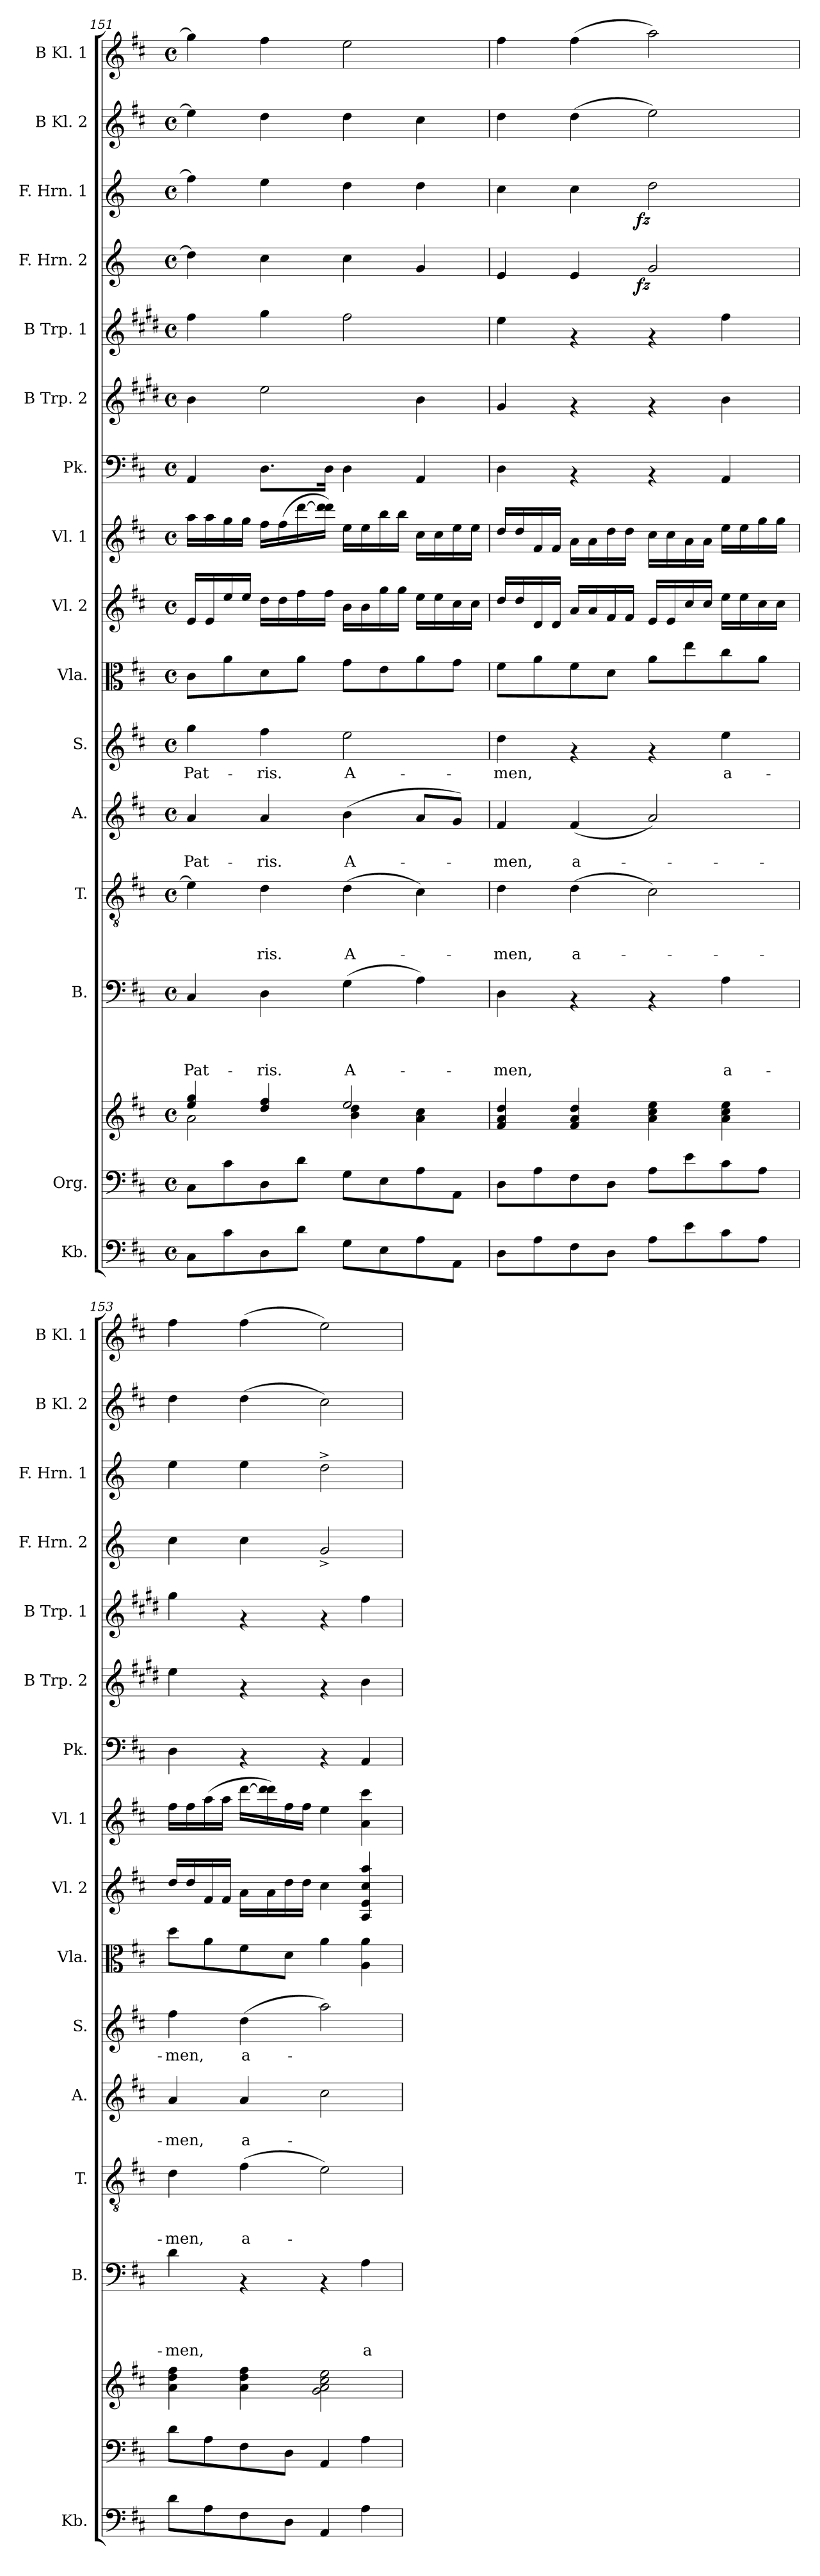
**kern	**kern	**kern	**kern	**text	**text	**text	**text	**kern	**text	**text	**text	**kern	**text	**text	**kern	**text	**kern	**kern	**kern	**kern	**kern	**kern	**kern	**dynam	**kern	**dynam	**kern	**kern
*part16	*part15	*part15	*part14	*part14	*part14	*part14	*part14	*part13	*part13	*part13	*part13	*part12	*part12	*part12	*part11	*part11	*part10	*part9	*part8	*part7	*part6	*part5	*part4	*part4	*part3	*part3	*part2	*part1
*staff17	*staff16	*staff15	*staff14	*staff14	*staff14	*staff14	*staff14	*staff13	*staff13	*staff13	*staff13	*staff12	*staff12	*staff12	*staff11	*staff11	*staff10	*staff9	*staff8	*staff7	*staff6	*staff5	*staff4	*staff4	*staff3	*staff3	*staff2	*staff1
*I"Kb.	*I"Org.	*	*I"B.	*	*	*	*	*I"T.	*	*	*	*I"A.	*	*	*I"S.	*	*I"Vla.	*I"Vl. 2	*I"Vl. 1	*I"Pk.	*I"B Trp. 2	*I"B Trp. 1	*I"F. Hrn. 2	*	*I"F. Hrn. 1	*	*I"B Kl. 2	*I"B Kl. 1
*I'Kb.	*	*	*I'B.	*	*	*	*	*I'T.	*	*	*	*I'A.	*	*	*I'S.	*	*I'Vla.	*I'Vl. 2	*I'Vl. 1	*I'Pk.	*I'B Trp. 2	*I'B Trp. 1	*I'F. Hrn. 2	*	*I'F. Hrn. 1	*	*I'B Kl. 2	*I'B Kl. 1
*clefF4	*clefF4	*clefG2	*clefF4	*	*	*	*	*clefGv2	*	*	*	*clefG2	*	*	*clefG2	*	*clefC3	*clefG2	*clefG2	*clefF4	*clefG2	*clefG2	*clefG2	*	*clefG2	*	*clefG2	*clefG2
*	*	*	*	*	*	*	*	*	*	*	*	*	*	*	*	*	*	*	*	*	*ITrd1c2	*ITrd1c2	*ITrd-1c-2	*	*ITrd-1c-2	*	*	*
*k[f#c#]	*k[f#c#]	*k[f#c#]	*k[f#c#]	*	*	*	*	*k[f#c#]	*	*	*	*k[f#c#]	*	*	*k[f#c#]	*	*k[f#c#]	*k[f#c#]	*k[f#c#]	*k[f#c#]	*k[f#c#]	*k[f#c#]	*k[f#c#]	*	*k[f#c#]	*	*k[f#c#]	*k[f#c#]
*D:	*D:	*D:	*D:	*	*	*	*	*D:	*	*	*	*D:	*	*	*D:	*	*D:	*D:	*D:	*D:	*D:	*D:	*D:	*	*D:	*	*D:	*D:
*M4/4	*M4/4	*M4/4	*M4/4	*	*	*	*	*M4/4	*	*	*	*M4/4	*	*	*M4/4	*	*M4/4	*M4/4	*M4/4	*M4/4	*M4/4	*M4/4	*M4/4	*	*M4/4	*	*M4/4	*M4/4
*met(c)	*met(c)	*met(c)	*met(c)	*	*	*	*	*met(c)	*	*	*	*met(c)	*	*	*met(c)	*	*met(c)	*met(c)	*met(c)	*met(c)	*met(c)	*met(c)	*met(c)	*	*met(c)	*	*met(c)	*met(c)
=151	=151	=151	=151	=151	=151	=151	=151	=151	=151	=151	=151	=151	=151	=151	=151	=151	=151	=151	=151	=151	=151	=151	=151	=151	=151	=151	=151	=151
*	*	*^	*	*	*	*	*	*	*	*	*	*	*	*	*	*	*	*	*	*	*	*	*	*	*	*	*	*
!	!	!	!	!	!	!	!	!LO:LY:b	!	!	!	!	!	!	!LO:LY:b	!	!LO:LY:b	!	!	!	!	!	!	!	!	!	!	!	!
8C#\L	8C#\L	4ee/ 4gg/	2a\	4C#/	.	.	.	Pat-	4e\]	.	.	.	4a/	.	Pat-	4gg\	Pat-	8c#\L	16e/LL	16aa\LL	4AA/	4a\	4ee\	4ee\]	.	4gg\]	.	4ee\]	4gg\]
.	.	.	.	.	.	.	.	.	.	.	.	.	.	.	.	.	.	.	16e/	16aa\	.	.	.	.	.	.	.	.	.
8c#\	8c#\	.	.	.	.	.	.	.	.	.	.	.	.	.	.	.	.	8a\	16ee/	16gg\	.	.	.	.	.	.	.	.	.
.	.	.	.	.	.	.	.	.	.	.	.	.	.	.	.	.	.	.	16ee/JJ	16gg\JJ	.	.	.	.	.	.	.	.	.
!	!	!	!	!	!	!	!	!LO:LY:b	!	!	!	!LO:LY:b	!	!	!LO:LY:b	!	!LO:LY:b	!	!	!	!	!	!	!	!	!	!	!	!
8D\	8D\	4dd/ 4ff#/	.	4D\	.	.	.	-ris.	4d\	.	.	-ris.	4a/	.	-ris.	4ff#\	-ris.	8d\	16dd\LL	16ff#\LL	8.D\L	2dd\	4ff#\	4dd\	.	4ff#\	.	4dd\	4ff#\
.	.	.	.	.	.	.	.	.	.	.	.	.	.	.	.	.	.	.	16dd\	(>16ff#\	.	.	.	.	.	.	.	.	.
8d\J	8d\J	.	.	.	.	.	.	.	.	.	.	.	.	.	.	.	.	8a\J	16ff#\	[<16ddd\	.	.	.	.	.	.	.	.	.
.	.	.	.	.	.	.	.	.	.	.	.	.	.	.	.	.	.	.	16ff#\JJ	16ddd\] 16ddd\JJ)	16D\Jk	.	.	.	.	.	.	.	.
!	!	!	!	!	!	!	!	!LO:LY:b	!	!	!	!LO:LY:b	!	!	!LO:LY:b	!	!LO:LY:b	!	!	!	!	!	!	!	!	!	!	!	!
8G\L	8G\L	2ee/	4b\ 4dd\	(>4G\	.	.	.	A-	(>4d\	.	.	A-	(>4b\	.	A-	2ee\	A-	8g\L	16b\LL	16ee\LL	4D\	.	2ee\	4dd\	.	4ee\	.	4dd\	2ee\
.	.	.	.	.	.	.	.	.	.	.	.	.	.	.	.	.	.	.	16b\	16ee\	.	.	.	.	.	.	.	.	.
8E\	8E\	.	.	.	.	.	.	.	.	.	.	.	.	.	.	.	.	8e\	16gg\	16bb\	.	.	.	.	.	.	.	.	.
.	.	.	.	.	.	.	.	.	.	.	.	.	.	.	.	.	.	.	16gg\JJ	16bb\JJ	.	.	.	.	.	.	.	.	.
8A\	8A\	.	4a\ 4cc#\	4A\)	.	.	.	.	4c#\)	.	.	.	8a/L	.	.	.	.	8a\	16ee\LL	16cc#\LL	4AA/	4a\	.	4a/	.	4ee\	.	4cc#\	.
.	.	.	.	.	.	.	.	.	.	.	.	.	.	.	.	.	.	.	16ee\	16cc#\	.	.	.	.	.	.	.	.	.
8AA\J	8AA\J	.	.	.	.	.	.	.	.	.	.	.	8g/J)	.	.	.	.	8g\J	16cc#\	16ee\	.	.	.	.	.	.	.	.	.
.	.	.	.	.	.	.	.	.	.	.	.	.	.	.	.	.	.	.	16cc#\JJ	16ee\JJ	.	.	.	.	.	.	.	.	.
*	*	*v	*v	*	*	*	*	*	*	*	*	*	*	*	*	*	*	*	*	*	*	*	*	*	*	*	*	*	*
=152	=152	=152	=152	=152	=152	=152	=152	=152	=152	=152	=152	=152	=152	=152	=152	=152	=152	=152	=152	=152	=152	=152	=152	=152	=152	=152	=152	=152
!	!	!	!	!	!	!	!LO:LY:b	!	!	!	!LO:LY:b	!	!	!LO:LY:b	!	!LO:LY:b	!	!	!	!	!	!	!	!	!	!	!	!
*	*	*	*	*	*	*	*	*	*	*	*	*	*	*	*	*	*	*	*	*	*	*	*^	*	*^	*	*	*
8D\L	8D\L	4f#/ 4a/ 4dd/	4D\	.	.	.	-men,	4d\	.	.	-men,	4f#/	.	-men,	4dd\	-men,	8f#\L	16dd/LL	16dd/LL	4D\	4f#/	4dd\	4f#/	4...ryy	.	4dd\	4...ryy	.	4dd\	4ff#\
.	.	.	.	.	.	.	.	.	.	.	.	.	.	.	.	.	.	16dd/	16dd/	.	.	.	.	.	.	.	.	.	.	.
8A\	8A\	.	.	.	.	.	.	.	.	.	.	.	.	.	.	.	8a\	16d/	16f#/	.	.	.	.	.	.	.	.	.	.	.
.	.	.	.	.	.	.	.	.	.	.	.	.	.	.	.	.	.	16d/JJ	16f#/JJ	.	.	.	.	.	.	.	.	.	.	.
!	!	!	!	!	!	!	!	!	!	!	!LO:LY:b	!	!	!LO:LY:b	!	!	!	!	!	!	!	!	!	!	!	!	!	!	!	!
8F#\	8F#\	4f#/ 4a/ 4dd/	4rAA	.	.	.	.	(>4d\	.	.	a-	(<4f#/	.	a-	4rf	.	8f#\	16a/LL	16a\LL	4rAA	4rf	4rf	4f#/	.	.	4dd\	.	.	(>4dd\	(>4ff#\
.	.	.	.	.	.	.	.	.	.	.	.	.	.	.	.	.	.	16a/	16a\	.	.	.	.	.	.	.	.	.	.	.
8D\J	8D\J	.	.	.	.	.	.	.	.	.	.	.	.	.	.	.	8d\J	16f#/	16dd\	.	.	.	.	.	.	.	.	.	.	.
.	.	.	.	.	.	.	.	.	.	.	.	.	.	.	.	.	.	16f#/JJ	16dd\JJ	.	.	.	.	.	.	.	.	.	.	.
!	!	!	!	!	!	!	!	!	!	!	!	!	!	!	!	!	!	!	!	!	!	!	!	!	!LO:DY:b	!	!	!LO:DY:b	!	!
.	.	.	.	.	.	.	.	.	.	.	.	.	.	.	.	.	.	.	.	.	.	.	.	2ryy	fz	.	2ryy	fz	.	.
8A\L	8A\L	4a\ 4cc#\ 4ee\	4rAA	.	.	.	.	2c#\)	.	.	.	2a/)	.	.	4rf	.	8a\L	16e/LL	16cc#\LL	4rAA	4rf	4rf	2a/	.	.	2ee\	.	.	2ee\)	2aa\)
.	.	.	.	.	.	.	.	.	.	.	.	.	.	.	.	.	.	16e/	16cc#\	.	.	.	.	.	.	.	.	.	.	.
8e\	8e\	.	.	.	.	.	.	.	.	.	.	.	.	.	.	.	8ee\	16cc#/	16a\	.	.	.	.	.	.	.	.	.	.	.
.	.	.	.	.	.	.	.	.	.	.	.	.	.	.	.	.	.	16cc#/JJ	16a\JJ	.	.	.	.	.	.	.	.	.	.	.
!	!	!	!	!	!	!	!LO:LY:b	!	!	!	!	!	!	!	!	!LO:LY:b	!	!	!	!	!	!	!	!	!	!	!	!	!	!
8c#\	8c#\	4a\ 4cc#\ 4ee\	4A\	.	.	.	a-	.	.	.	.	.	.	.	4ee\	a-	8cc#\	16ee\LL	16ee\LL	4AA/	4a\	4ee\	.	.	.	.	.	.	.	.
.	.	.	.	.	.	.	.	.	.	.	.	.	.	.	.	.	.	16ee\	16ee\	.	.	.	.	.	.	.	.	.	.	.
8A\J	8A\J	.	.	.	.	.	.	.	.	.	.	.	.	.	.	.	8a\J	16cc#\	16gg\	.	.	.	.	.	.	.	.	.	.	.
.	.	.	.	.	.	.	.	.	.	.	.	.	.	.	.	.	.	16cc#\JJ	16gg\JJ	.	.	.	.	.	.	.	.	.	.	.
.	.	.	.	.	.	.	.	.	.	.	.	.	.	.	.	.	.	.	.	.	.	.	.	32ryy	.	.	32ryy	.	.	.
=153	=153	=153	=153	=153	=153	=153	=153	=153	=153	=153	=153	=153	=153	=153	=153	=153	=153	=153	=153	=153	=153	=153	=153	=153	=153	=153	=153	=153	=153	=153
!	!	!	!	!	!	!	!LO:LY:b	!	!	!	!LO:LY:b	!	!	!LO:LY:b	!	!LO:LY:b	!	!	!	!	!	!	!	!	!	!	!	!	!	!
*	*	*	*	*	*	*	*	*	*	*	*	*	*	*	*	*	*	*	*	*	*	*	*v	*v	*	*	*	*	*	*
*	*	*	*	*	*	*	*	*	*	*	*	*	*	*	*	*	*	*	*	*	*	*	*	*	*v	*v	*	*	*
8d\L	8d\L	4a\ 4dd\ 4ff#\	4d\	.	.	.	-men,	4d\	.	.	-men,	4a/	.	-men,	4ff#\	-men,	8dd\L	16dd/LL	16ff#\LL	4D\	4dd\	4ff#\	4dd\	.	4ff#\	.	4dd\	4ff#\
.	.	.	.	.	.	.	.	.	.	.	.	.	.	.	.	.	.	16dd/	16ff#\	.	.	.	.	.	.	.	.	.
8A\	8A\	.	.	.	.	.	.	.	.	.	.	.	.	.	.	.	8a\	16f#/	(>16aa\	.	.	.	.	.	.	.	.	.
.	.	.	.	.	.	.	.	.	.	.	.	.	.	.	.	.	.	16f#/JJ	16aa\JJ	.	.	.	.	.	.	.	.	.
!	!	!	!	!	!	!	!	!	!	!	!LO:LY:b	!	!	!LO:LY:b	!	!LO:LY:b	!	!	!	!	!	!	!	!	!	!	!	!
8F#\	8F#\	4a\ 4dd\ 4ff#\	4rAA	.	.	.	.	(>4f#\	.	.	a-	4a/	.	a-	(>4dd\	a-	8f#\	16a\LL	[<16ddd\LL	4rAA	4rf	4rf	4dd\	.	4ff#\	.	(>4dd\	(>4ff#\
.	.	.	.	.	.	.	.	.	.	.	.	.	.	.	.	.	.	16a\	16ddd\] 16ddd\)	.	.	.	.	.	.	.	.	.
8D\J	8D\J	.	.	.	.	.	.	.	.	.	.	.	.	.	.	.	8d\J	16dd\	16ff#\	.	.	.	.	.	.	.	.	.
.	.	.	.	.	.	.	.	.	.	.	.	.	.	.	.	.	.	16dd\JJ	16ff#\JJ	.	.	.	.	.	.	.	.	.
4AA/	4AA/	2g\ 2a\ 2cc#\ 2ee\	4rAA	.	.	.	.	2e\)	.	.	.	2cc#\	.	.	2aa\)	.	4a\	4cc#\	4ee\	4rAA	4rf	4rf	2a^</	.	2ee^>\	.	2cc#\)	2ee\)
!	!	!	!	!	!	!	!LO:LY:b	!	!	!	!	!	!	!	!	!	!	!	!	!	!	!	!	!	!	!	!	!
4A\	4A\	.	4A\	.	.	.	a-	.	.	.	.	.	.	.	.	.	4A\ 4a\	4A/ 4e/ 4cc#/ 4aa/	4a\ 4ccc#\	4AA/	4a\	4ee\	.	.	.	.	.	.
=	=	=	=	=	=	=	=	=	=	=	=	=	=	=	=	=	=	=	=	=	=	=	=	=	=	=	=	=
*-	*-	*-	*-	*-	*-	*-	*-	*-	*-	*-	*-	*-	*-	*-	*-	*-	*-	*-	*-	*-	*-	*-	*-	*-	*-	*-	*-	*-
